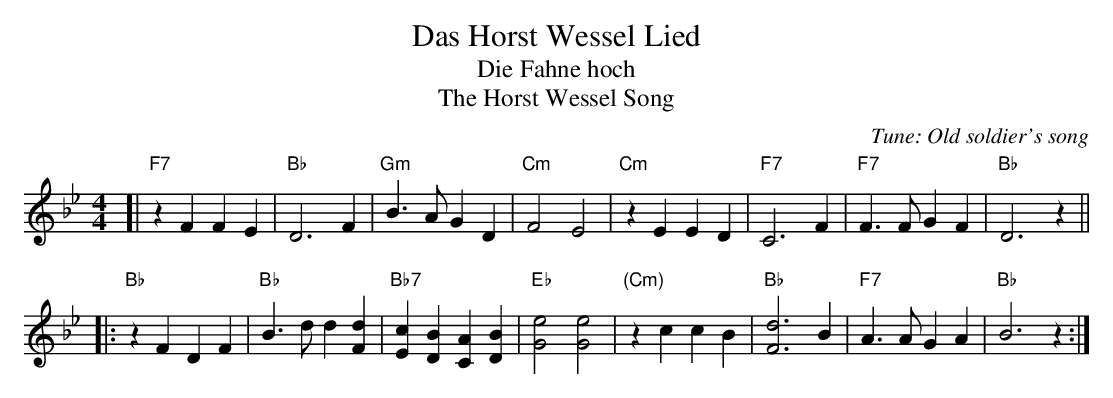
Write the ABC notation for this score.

X:1
T: Das Horst Wessel Lied
T: Die Fahne hoch
T: The Horst Wessel Song
C: Tune: Old soldier's song
M: 4/4
L: 1/4
K: Bb
[| "F7"zFFE | "Bb"D3F | "Gm"B>AGD | "Cm"F2E2 \
|  "Cm"zEED | "F7"C3F | "F7"F>FGF | "Bb"D3z ||
|: "Bb"zFDF | "Bb"B>dd[dF] | "Bb7"[cE][BD][AC][BD] | "Eb"[e2G2][e2G2] \
| "(Cm)"zccB | "Bb"[d3F3]B | "F7"A>AGA | "Bb"B3z :|
